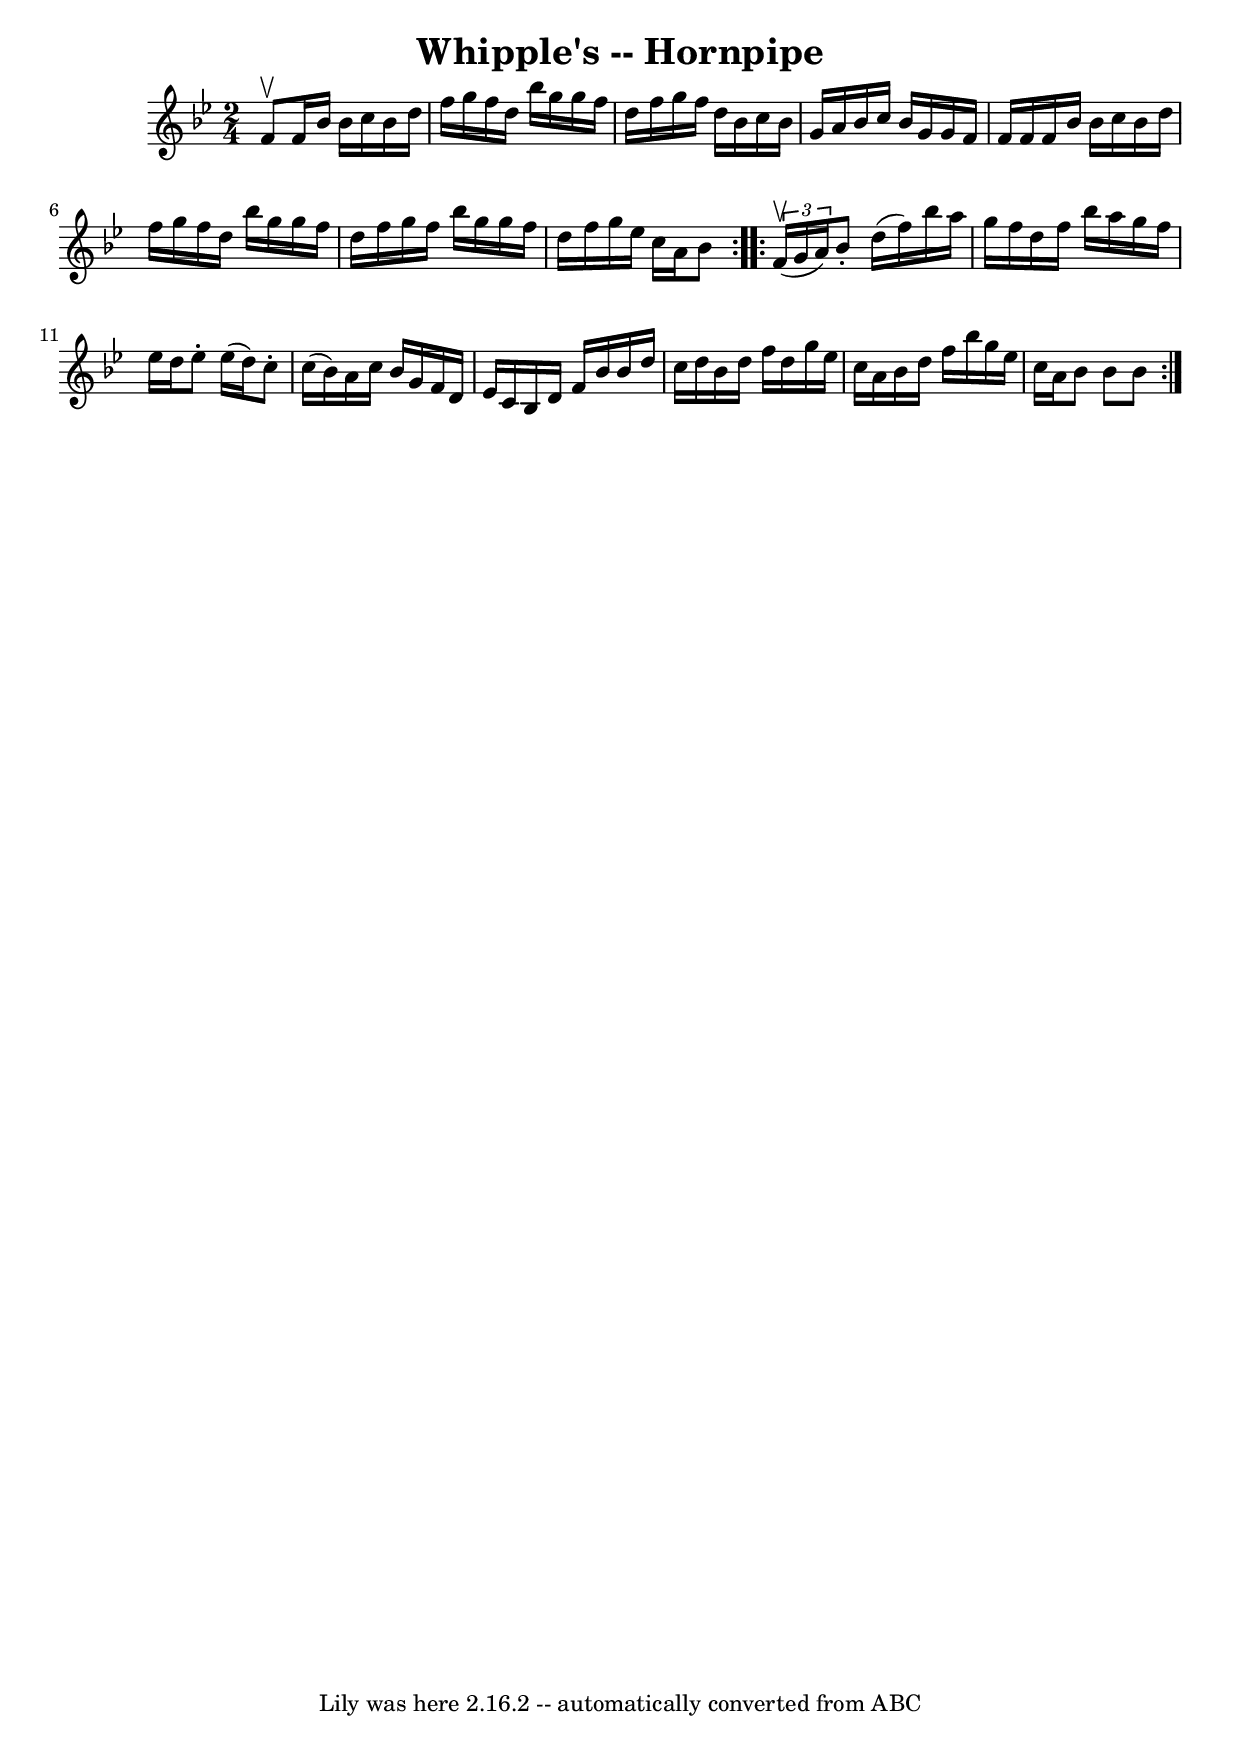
\version "2.16.2"
\include "Mammoth.ily"
\header {
  %% book = "Cole's 1000 Fiddle Tunes"
  crossRefNumber = "1"
  footnotes = ""
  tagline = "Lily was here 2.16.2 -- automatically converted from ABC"
  title = "Whipple's -- Hornpipe"

}
voicedefault =  {



  \repeat volta 2 {

    \time 2/4 
    \key bes \major f'8^\upbow |
    f'16 bes'16 bes'16    
    c''16 bes'16 d''16 f''16 g''16  |
    f''16 d''16    
    bes''16 g''16 g''16 f''16 d''16 f''16  |
    g''16 f''16 
    d''16 bes'16 c''16 bes'16 g'16 a'16  |
    bes'16    
    c''16 bes'16 g'16 g'16 f'16 f'16 f'16  |
    f'16    
    bes'16 bes'16 c''16 bes'16 d''16 f''16 g''16  |
    
    f''16 d''16 bes''16 g''16 g''16 f''16 d''16 f''16   |
    g''16 f''16 bes''16 g''16 g''16 f''16 d''16    
    f''16  |
    g''16 ees''16 c''16 a'16 bes'8  
  }     

  \repeat volta 2 {
    \times 2/3 { f'16 (^\upbow g'16 a'16) 
	       } |
    
    bes'8-. d''16 (f''16) bes''16 a''16 g''16 f''16  |
    
    d''16 f''16 bes''16 a''16 g''16 f''16 ees''16 d''16   |
    ees''8-. ees''16 (d''16) c''8-. c''16 (bes'16)  |
    a'16 c''16 bes'16 g'16 f'16 d'16 ees'16 c'16   |
    bes16 d'16 f'16 bes'16 bes'16 d''16 c''16    
    d''16  |
    bes'16 d''16 f''16 d''16 g''16 ees''16    
    c''16 a'16  |
    bes'16 d''16 f''16 bes''16 g''16    
    ees''16 c''16 a'16  |
    bes'8 bes'8 bes'8  
  }   

}

\score{
  <<

    \context Staff="default"
    {
      \voicedefault 
      
    }

  >>
  \layout {
    
  }
  \midi {
  }

}
